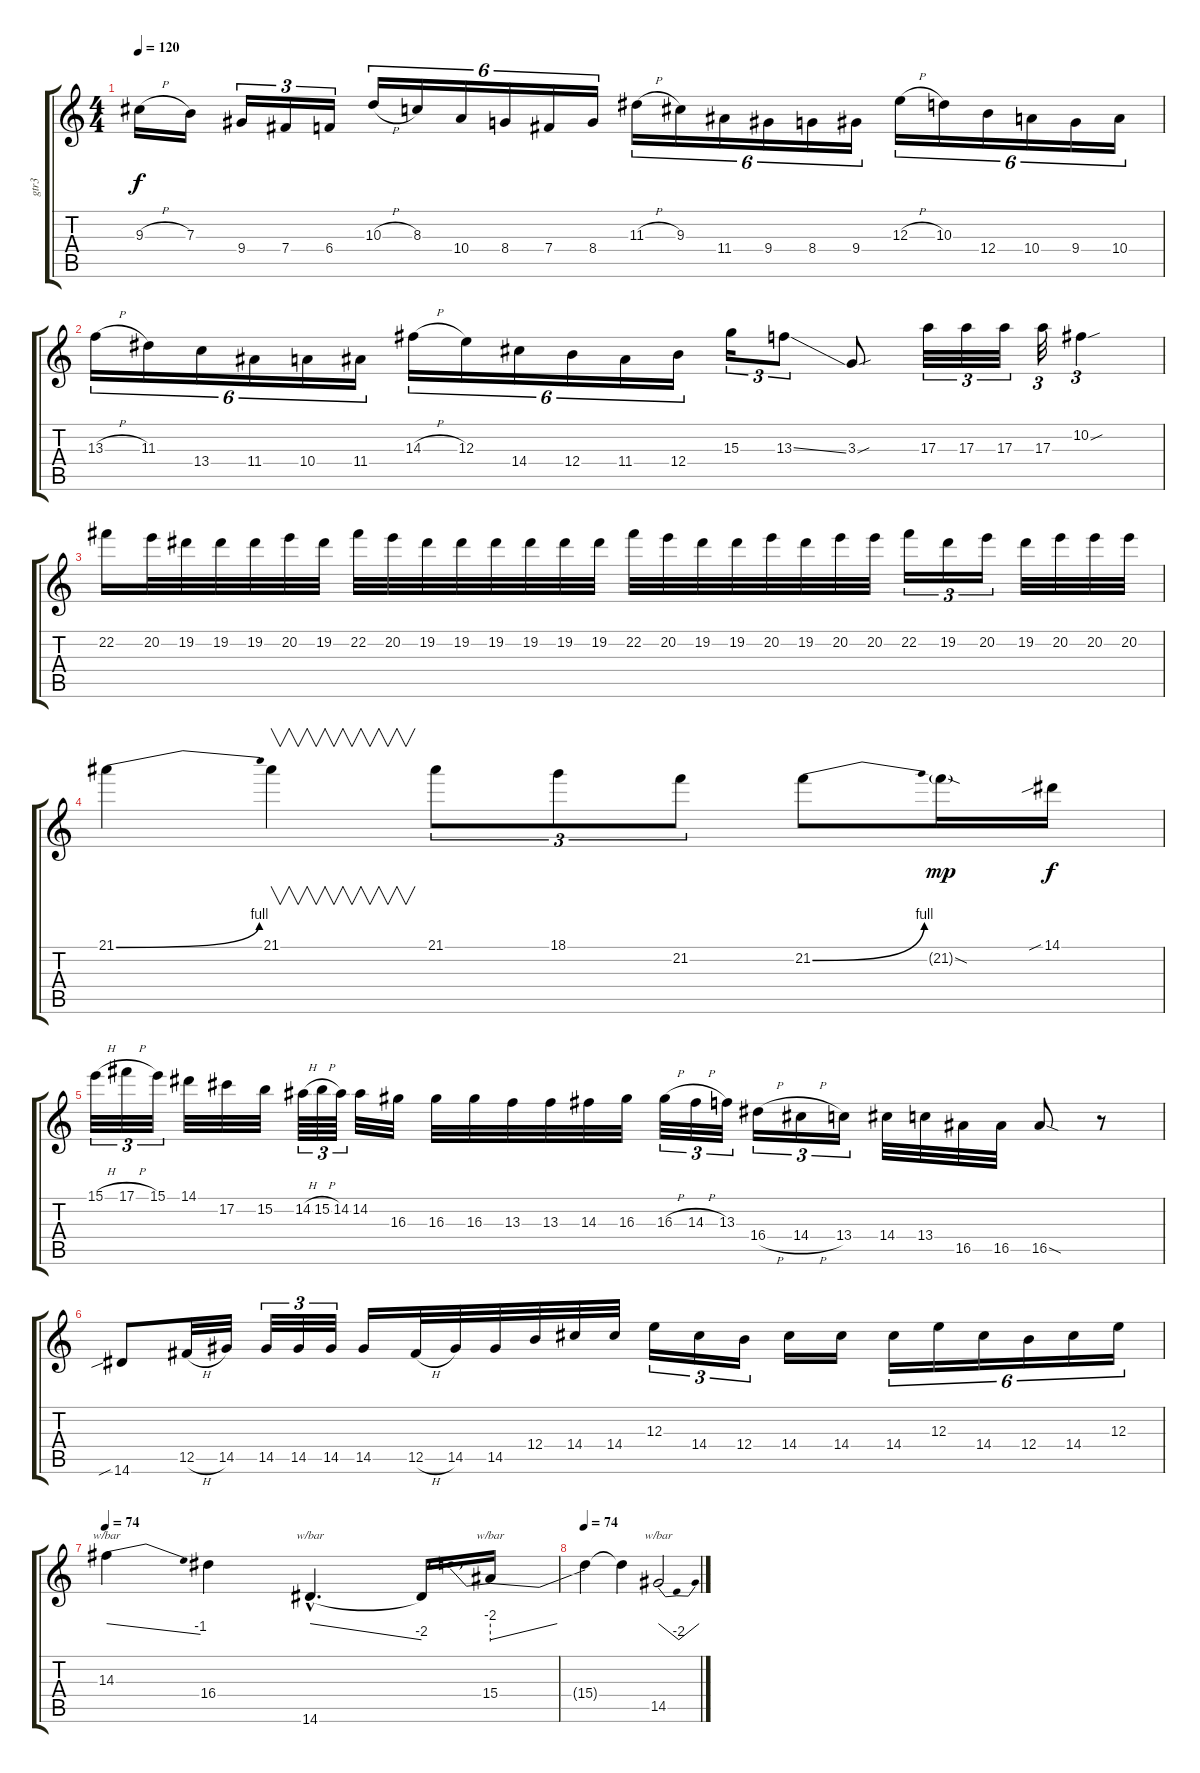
\track ("gtr3" "gtr3") {instrument distortionguitar}
\staff {score tabs}
\tuning (Db4 Ab3 E3 B2 Gb2 Db2) {hide}
\ts (4 4)
\tempo 120
\clef g2
\ks c
9.3{h}.16{dy f} 7.3.16 9.4.16{tu (3 2)} 7.4.16{tu (3 2)} 6.4.16{tu (3 2)} 10.3{h}.16{tu (6 4)} 8.3.16{tu (6 4)} 10.4.16{tu (6 4)} 8.4.16{tu (6 4)} 7.4.16{tu (6 4)} 8.4.16{tu (6 4)} 11.3{h}.16{tu (6 4)} 9.3.16{tu (6 4)} 11.4.16{tu (6 4)} 9.4.16{tu (6 4)} 8.4.16{tu (6 4)} 9.4.16{tu (6 4)} 12.3{h}.16{tu (6 4)} 10.3.16{tu (6 4)} 12.4.16{tu (6 4)} 10.4.16{tu (6 4)} 9.4.16{tu (6 4)} 10.4.16{tu (6 4)} |
13.3{h}.16{tu (6 4)} 11.3.16{tu (6 4)} 13.4.16{tu (6 4)} 11.4.16{tu (6 4)} 10.4.16{tu (6 4)} 11.4.16{tu (6 4)} 14.3{h}.16{tu (6 4)} 12.3.16{tu (6 4)} 14.4.16{tu (6 4)} 12.4.16{tu (6 4)} 11.4.16{tu (6 4)} 12.4.16{tu (6 4)} 15.3.16{tu (3 2)} 13.3{ss}.8{tu (3 2)} 3.3{sou}.8 17.3.32{tu (3 2)} 17.3.32{tu (3 2)} 17.3.32{tu (3 2)} 17.3.32{tu (3 2)} 10.2{sou}.4{tu (3 2)} |
22.2.16 20.2.32 19.2.32 19.2.32 19.2.32 20.2.32 19.2.32 22.2.32 20.2.32 19.2.32 19.2.32 19.2.32 19.2.32 19.2.32 19.2.32 22.2.32 20.2.32 19.2.32 19.2.32 20.2.32 19.2.32 20.2.32 20.2.32 22.2.16{tu (3 2)} 19.2.16{tu (3 2)} 20.2.16{tu (3 2)} 19.2.32 20.2.32 20.2.32 20.2.32 |
21.1{be (bend 0 0 60 4)}.4 21.1.4{v} 21.1.8{tu (3 2)} 18.1.8{tu (3 2)} 21.2.8{tu (3 2)} 21.2{be (bend 0 0 60 4)}.8 21.2{sod g}.16{dy mp} 14.1{sib}.16{dy f} |
15.1{h}.32{tu (3 2)} 17.1{h}.32{tu (3 2)} 15.1.32{tu (3 2)} 14.1.32 17.2.32 15.2.32 14.2{h}.64{tu (3 2)} 15.2{h}.64{tu (3 2)} 14.2.64{tu (3 2)} 14.2.32 16.3.32 16.3.32 16.3.32 13.3.32 13.3.32 14.3.32 16.3.32 16.3{h}.32{tu (3 2)} 14.3{h}.32{tu (3 2)} 13.3.32{tu (3 2)} 16.4{h}.16{tu (3 2)} 14.4{h}.16{tu (3 2)} 13.4.16{tu (3 2)} 14.4.32 13.4.32 16.5.32 16.5.32 16.5{sod}.8 r.8 |
14.6{sib}.8 12.5{h}.32 14.5.32 14.5.32{tu (3 2)} 14.5.32{tu (3 2)} 14.5.32{tu (3 2)} 14.5.16 12.5{h}.32 14.5.32 14.5.32 12.4.32 14.4.32 14.4.32 12.3.16{tu (3 2)} 14.4.16{tu (3 2)} 12.4.16{tu (3 2)} 14.4.16 14.4.16 14.4.16{tu (6 4)} 12.3.16{tu (6 4)} 14.4.16{tu (6 4)} 12.4.16{tu (6 4)} 14.4.16{tu (6 4)} 12.3.16{tu (6 4)} |
\tempo 74
14.3.4{tbe (dive default 0 0 60 -4)} 16.4.4 14.6{hac}.4{d tbe (dive default 0 0 60 -8)} 14.6{t}.16 15.4.16{tbe (predivedive default 0 -8 60 0)} |
\tempo 74
15.4{t}.4 15.4{t}.4 14.5.2{tbe (dip default 0 0 30 -8 60 0)}
